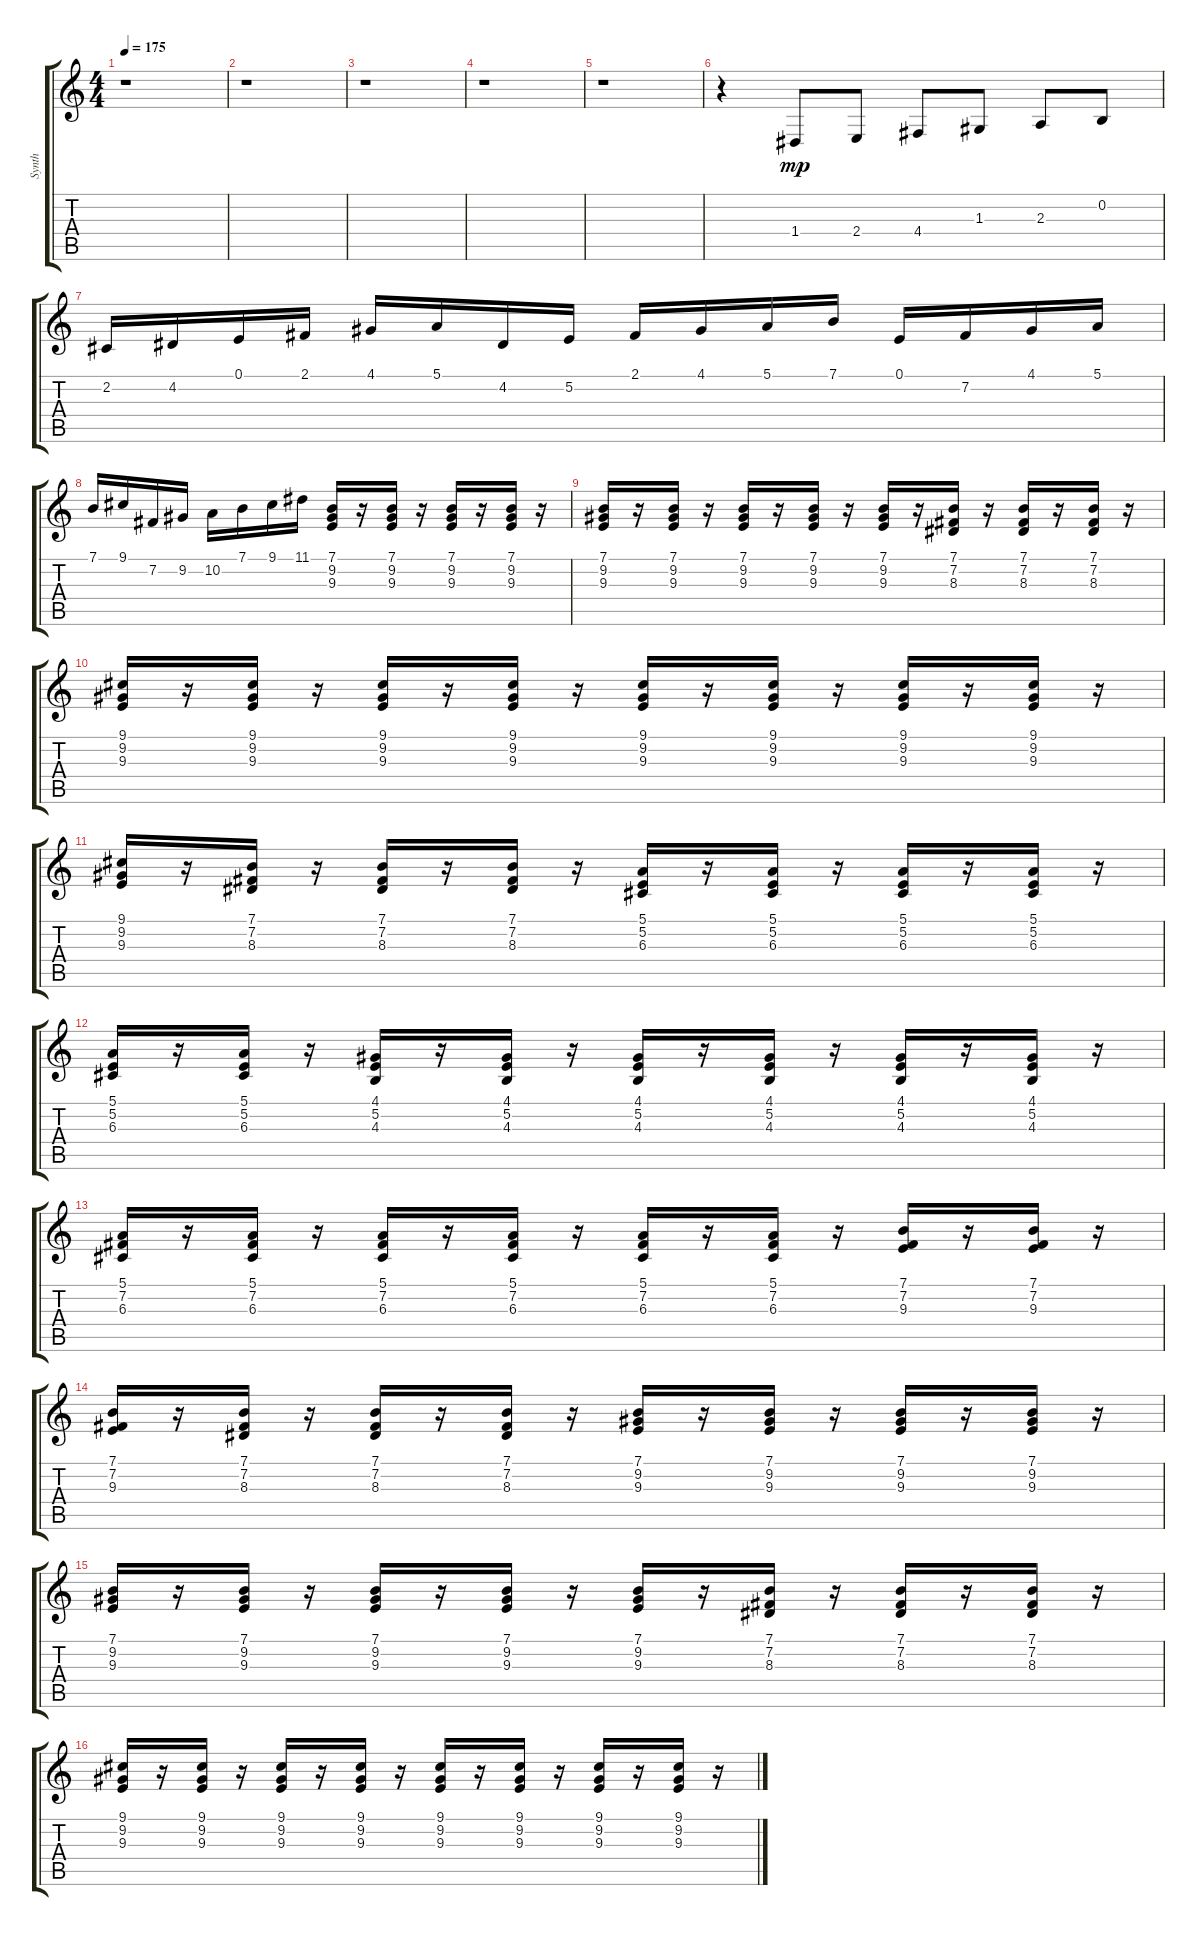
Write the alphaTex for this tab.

\track ("Synth" "Synth") {instrument stringensemble1}
\staff {score tabs}
\tuning (E4 B3 G3 D3 A2 E2) {hide}
\ts (4 4)
\tempo 175
\clef g2
\ks c
r.1{dy f} |
r.1 |
r.1 |
r.1 |
r.1 |
r.4 1.4.8{dy mp} 2.4.8 4.4.8 1.3.8 2.3.8 0.2.8 |
2.2.16 4.2.16 0.1.16 2.1.16 4.1.16 5.1.16 4.2.16 5.2.16 2.1.16 4.1.16 5.1.16 7.1.16 0.1.16 7.2.16 4.1.16 5.1.16 |
7.1.16 9.1.16 7.2.16 9.2.16 10.2.16 7.1.16 9.1.16 11.1.16 (7.1 9.2 9.3).16 r.16 (7.1 9.2 9.3).16 r.16 (7.1 9.2 9.3).16 r.16 (7.1 9.2 9.3).16 r.16 |
(7.1 9.2 9.3).16 r.16 (7.1 9.2 9.3).16 r.16 (7.1 9.2 9.3).16 r.16 (7.1 9.2 9.3).16 r.16 (7.1 9.2 9.3).16 r.16 (7.1 7.2 8.3).16 r.16 (7.1 7.2 8.3).16 r.16 (7.1 7.2 8.3).16 r.16 |
(9.1 9.2 9.3).16 r.16 (9.1 9.2 9.3).16 r.16 (9.1 9.2 9.3).16 r.16 (9.1 9.2 9.3).16 r.16 (9.1 9.2 9.3).16 r.16 (9.1 9.2 9.3).16 r.16 (9.1 9.2 9.3).16 r.16 (9.1 9.2 9.3).16 r.16 |
(9.1 9.2 9.3).16 r.16 (7.1 7.2 8.3).16 r.16 (7.1 7.2 8.3).16 r.16 (7.1 7.2 8.3).16 r.16 (5.1 5.2 6.3).16 r.16 (5.1 5.2 6.3).16 r.16 (5.1 5.2 6.3).16 r.16 (5.1 5.2 6.3).16 r.16 |
(5.1 5.2 6.3).16 r.16 (5.1 5.2 6.3).16 r.16 (4.1 5.2 4.3).16 r.16 (4.1 5.2 4.3).16 r.16 (4.1 5.2 4.3).16 r.16 (4.1 5.2 4.3).16 r.16 (4.1 5.2 4.3).16 r.16 (4.1 5.2 4.3).16 r.16 |
(5.1 7.2 6.3).16 r.16 (5.1 7.2 6.3).16 r.16 (5.1 7.2 6.3).16 r.16 (5.1 7.2 6.3).16 r.16 (5.1 7.2 6.3).16 r.16 (5.1 7.2 6.3).16 r.16 (7.1 7.2 9.3).16 r.16 (7.1 7.2 9.3).16 r.16 |
(7.1 7.2 9.3).16 r.16 (7.1 7.2 8.3).16 r.16 (7.1 7.2 8.3).16 r.16 (7.1 7.2 8.3).16 r.16 (7.1 9.2 9.3).16 r.16 (7.1 9.2 9.3).16 r.16 (7.1 9.2 9.3).16 r.16 (7.1 9.2 9.3).16 r.16 |
(7.1 9.2 9.3).16 r.16 (7.1 9.2 9.3).16 r.16 (7.1 9.2 9.3).16 r.16 (7.1 9.2 9.3).16 r.16 (7.1 9.2 9.3).16 r.16 (7.1 7.2 8.3).16 r.16 (7.1 7.2 8.3).16 r.16 (7.1 7.2 8.3).16 r.16 |
(9.1 9.2 9.3).16 r.16 (9.1 9.2 9.3).16 r.16 (9.1 9.2 9.3).16 r.16 (9.1 9.2 9.3).16 r.16 (9.1 9.2 9.3).16 r.16 (9.1 9.2 9.3).16 r.16 (9.1 9.2 9.3).16 r.16 (9.1 9.2 9.3).16 r.16
